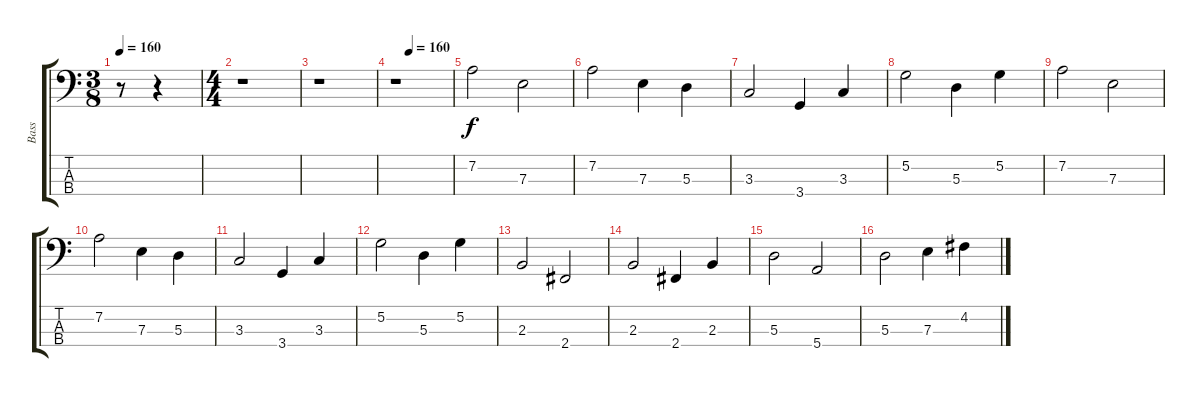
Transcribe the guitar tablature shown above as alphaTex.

\track ("Bass" "Bass") {instrument electricbassfinger}
\staff {score tabs}
\tuning (G2 D2 A1 E1) {hide}
\ts (3 8)
\tempo 160
\tempo 100
\tempo 160
\clef f4
\ks c
r.8{dy f instrument electricbassfinger} r.4 |
\ts (4 4)
r.1 |
r.1 |
\tempo (160 0.25)
r.1 |
7.2.2 7.3.2 |
7.2.2 7.3.4 5.3.4 |
3.3.2 3.4.4 3.3.4 |
5.2.2 5.3.4 5.2.4 |
7.2.2 7.3.2 |
7.2.2 7.3.4 5.3.4 |
3.3.2 3.4.4 3.3.4 |
5.2.2 5.3.4 5.2.4 |
2.3.2 2.4.2 |
2.3.2 2.4.4 2.3.4 |
5.3.2 5.4.2 |
5.3.2 7.3.4 4.2.4
